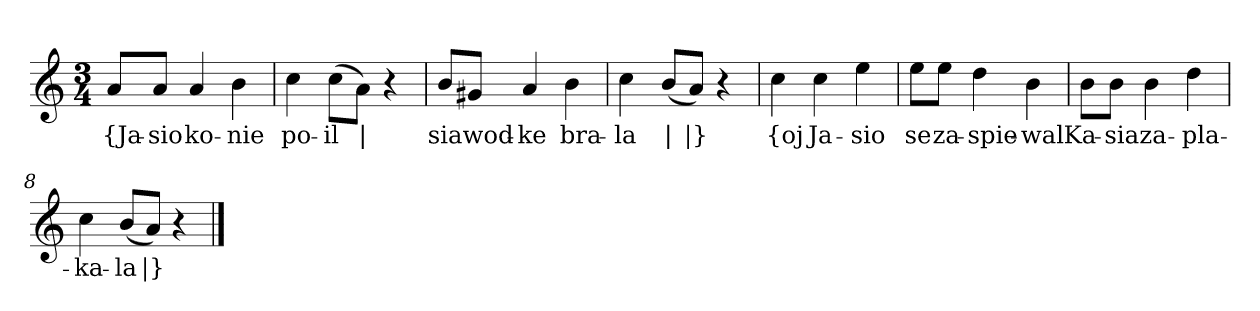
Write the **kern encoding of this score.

**kern	**text
*part1	*part1
*staff1	*staff1
*clefG2	*
*k[]	*
*a:	*
*M3/4	*
=	=
8a/L	{Ja-
8a/J	-sio
4a	ko-
4b	-nie
=2	=2
4cc	po-
(8cc\L	-il
8a\J)	|
4r	.
=3	=3
8b/L	-sia
8g#X/J	wod-
4a	-ke
4b	bra-
=4	=4
4cc	-la
(8b/L	|
8a/J)	|}
4r	.
=5y	=5y
4cc	{oj
4cc	Ja-
4ee	-sio
=6	=6
8ee\L	se
8ee\J	za-
4dd	-spie-
4b	-wal
=7	=7
8b\L	Ka-
8b\J	-sia
4b	za-
4dd	-pla-
=8	=8
4cc	-ka-
(8b/L	-la
8a/J)	|}
4r	.
==	==
*-	*-
